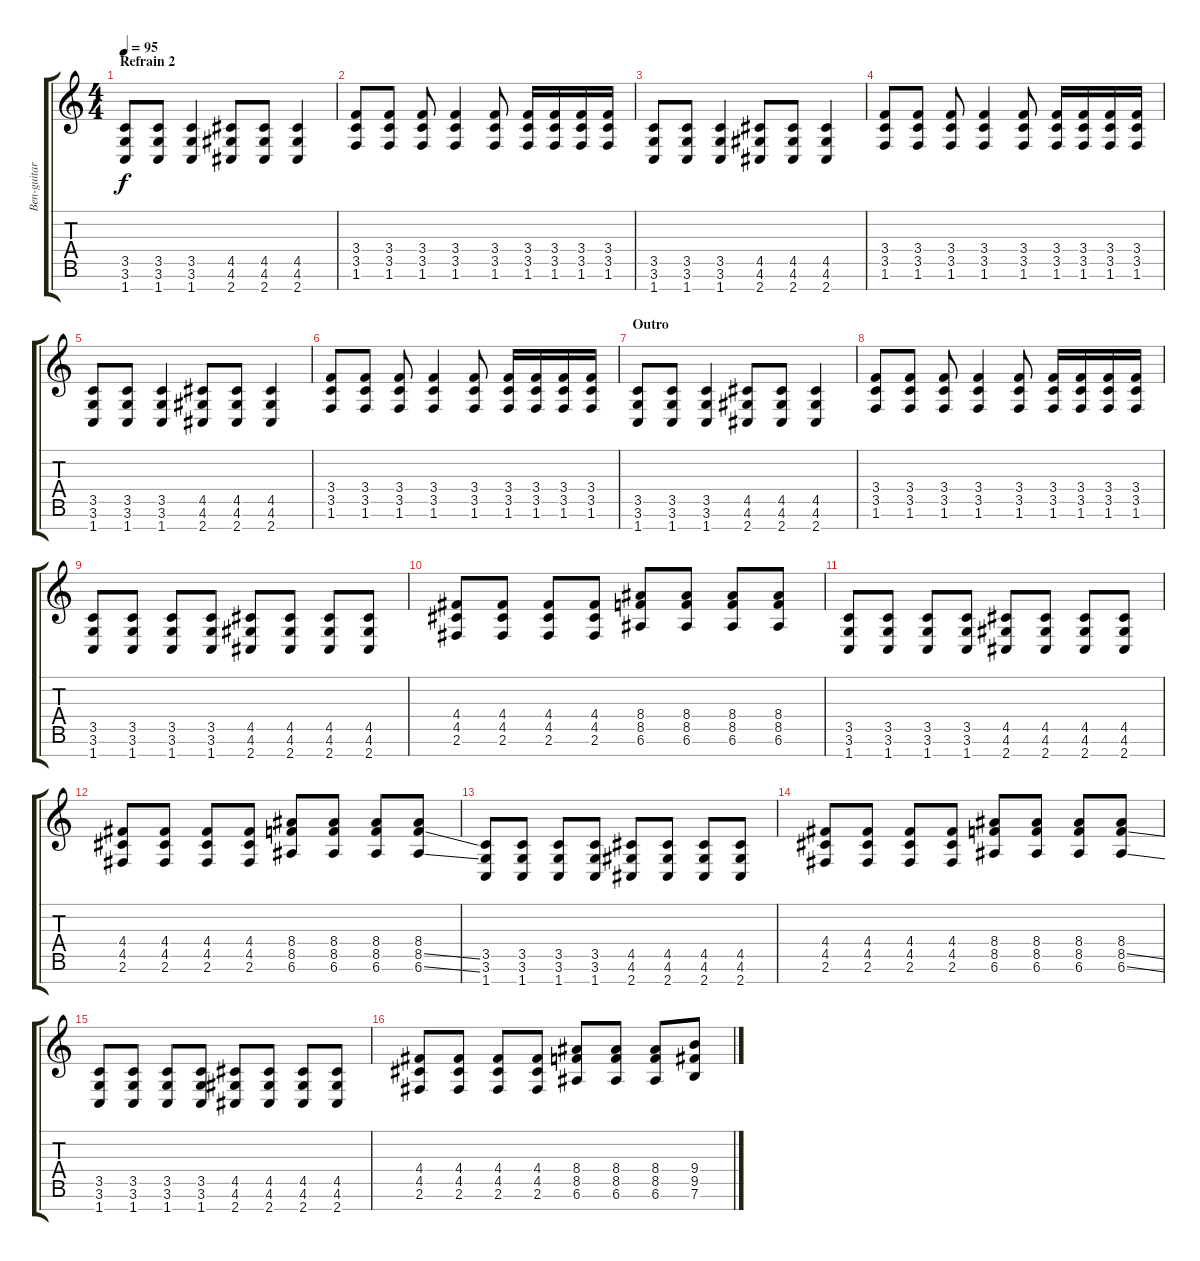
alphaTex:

\track ("Ben-guitare" "Ben-guitar") {instrument overdrivenguitar}
\staff {score tabs}
\tuning (E4 B3 G3 D3 A2 E2 B1) {hide}
\ts (4 4)
\section ("" "Refrain 2")
\tempo 95
\clef g2
\ks c
(3.5 3.6 1.7).8{dy f volume 10} (3.5 3.6 1.7).8 (3.5 3.6 1.7).4 (4.5 4.6 2.7).8 (4.5 4.6 2.7).8 (4.5 4.6 2.7).4 |
(3.4 3.5 1.6).8 (3.4 3.5 1.6).8 (3.4 3.5 1.6).8 (3.4 3.5 1.6).4 (3.4 3.5 1.6).8 (3.4 3.5 1.6).16 (3.4 3.5 1.6).16 (3.4 3.5 1.6).16 (3.4 3.5 1.6).16 |
(3.5 3.6 1.7).8{volume 10} (3.5 3.6 1.7).8 (3.5 3.6 1.7).4 (4.5 4.6 2.7).8 (4.5 4.6 2.7).8 (4.5 4.6 2.7).4 |
(3.4 3.5 1.6).8 (3.4 3.5 1.6).8 (3.4 3.5 1.6).8 (3.4 3.5 1.6).4 (3.4 3.5 1.6).8 (3.4 3.5 1.6).16 (3.4 3.5 1.6).16 (3.4 3.5 1.6).16 (3.4 3.5 1.6).16 |
(3.5 3.6 1.7).8{volume 10} (3.5 3.6 1.7).8 (3.5 3.6 1.7).4 (4.5 4.6 2.7).8 (4.5 4.6 2.7).8 (4.5 4.6 2.7).4 |
(3.4 3.5 1.6).8 (3.4 3.5 1.6).8 (3.4 3.5 1.6).8 (3.4 3.5 1.6).4 (3.4 3.5 1.6).8 (3.4 3.5 1.6).16 (3.4 3.5 1.6).16 (3.4 3.5 1.6).16 (3.4 3.5 1.6).16 |
\section ("" "Outro")
(3.5 3.6 1.7).8{volume 10} (3.5 3.6 1.7).8 (3.5 3.6 1.7).4 (4.5 4.6 2.7).8 (4.5 4.6 2.7).8 (4.5 4.6 2.7).4 |
(3.4 3.5 1.6).8 (3.4 3.5 1.6).8 (3.4 3.5 1.6).8 (3.4 3.5 1.6).4 (3.4 3.5 1.6).8 (3.4 3.5 1.6).16 (3.4 3.5 1.6).16 (3.4 3.5 1.6).16 (3.4 3.5 1.6).16 |
(3.5 3.6 1.7).8{volume 12} (3.5 3.6 1.7).8 (3.5 3.6 1.7).8 (3.5 3.6 1.7).8 (4.5 4.6 2.7).8 (4.5 4.6 2.7).8 (4.5 4.6 2.7).8 (4.5 4.6 2.7).8 |
(4.4 4.5 2.6).8 (4.4 4.5 2.6).8 (4.4 4.5 2.6).8 (4.4 4.5 2.6).8 (8.4 8.5 6.6).8 (8.4 8.5 6.6).8 (8.4 8.5 6.6).8 (8.4 8.5 6.6).8 |
(3.5 3.6 1.7).8 (3.5 3.6 1.7).8 (3.5 3.6 1.7).8 (3.5 3.6 1.7).8 (4.5 4.6 2.7).8 (4.5 4.6 2.7).8 (4.5 4.6 2.7).8 (4.5 4.6 2.7).8 |
(4.4 4.5 2.6).8 (4.4 4.5 2.6).8 (4.4 4.5 2.6).8 (4.4 4.5 2.6).8 (8.4 8.5 6.6).8 (8.4 8.5 6.6).8 (8.4 8.5 6.6).8 (8.4 8.5{ss} 6.6{ss}).8 |
(3.5 3.6 1.7).8 (3.5 3.6 1.7).8 (3.5 3.6 1.7).8 (3.5 3.6 1.7).8 (4.5 4.6 2.7).8 (4.5 4.6 2.7).8 (4.5 4.6 2.7).8 (4.5 4.6 2.7).8 |
(4.4 4.5 2.6).8 (4.4 4.5 2.6).8 (4.4 4.5 2.6).8 (4.4 4.5 2.6).8 (8.4 8.5 6.6).8 (8.4 8.5 6.6).8 (8.4 8.5 6.6).8 (8.4 8.5{ss} 6.6{ss}).8 |
(3.5 3.6 1.7).8 (3.5 3.6 1.7).8 (3.5 3.6 1.7).8 (3.5 3.6 1.7).8 (4.5 4.6 2.7).8 (4.5 4.6 2.7).8 (4.5 4.6 2.7).8 (4.5 4.6 2.7).8 |
(4.4 4.5 2.6).8 (4.4 4.5 2.6).8 (4.4 4.5 2.6).8 (4.4 4.5 2.6).8 (8.4 8.5 6.6).8 (8.4 8.5 6.6).8 (8.4 8.5 6.6).8 (9.4 9.5 7.6).8
